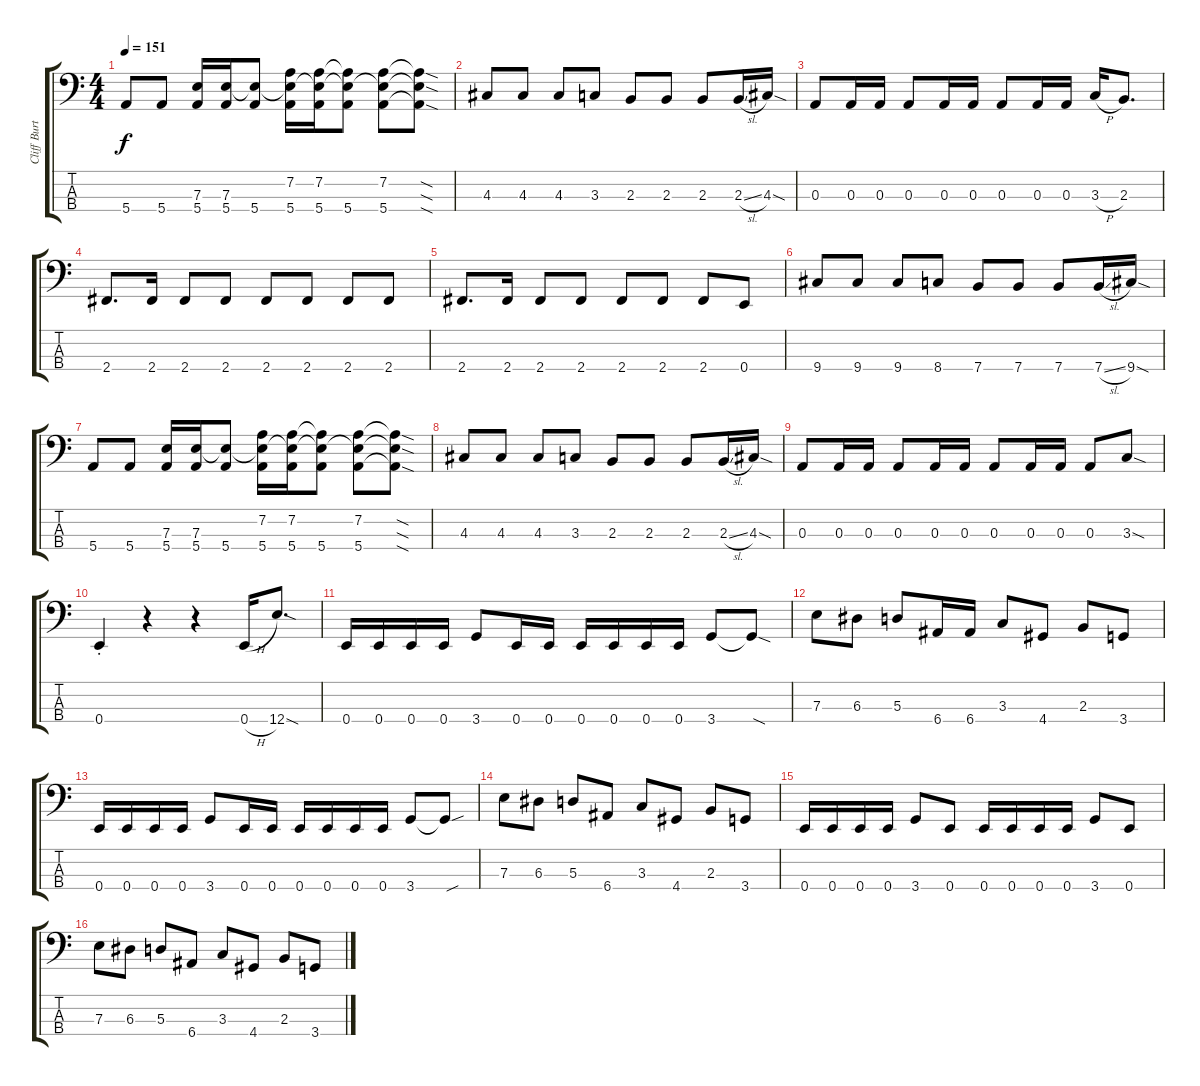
\track ("Cliff Burton" "Cliff Burt") {instrument electricbassfinger}
\staff {score tabs}
\tuning (G2 D2 A1 E1) {hide}
\ts (4 4)
\tempo 151
\clef f4
\ks c
5.4.8{dy f} 5.4.8 (7.3 5.4).16 (7.3 5.4).16 (7.3{t} 5.4).8 (7.2 7.3{t} 5.4).16 (7.2 7.3{t} 5.4).16 (7.2{t} 7.3{t} 5.4).8 (7.2 7.3{t} 5.4).8 (7.2{sod t} 7.3{sod t} 5.4{sod t}).8 |
4.3.8 4.3.8 4.3.8 3.3.8 2.3.8 2.3.8 2.3.8 2.3{sl}.16 4.3{sod}.16 |
0.3.8 0.3.16 0.3.16 0.3.8 0.3.16 0.3.16 0.3.8 0.3.16 0.3.16 3.3{h}.16 2.3.8{d} |
2.4.8{d} 2.4.16 2.4.8 2.4.8 2.4.8 2.4.8 2.4.8 2.4.8 |
2.4.8{d} 2.4.16 2.4.8 2.4.8 2.4.8 2.4.8 2.4.8 0.4.8 |
9.4.8 9.4.8 9.4.8 8.4.8 7.4.8 7.4.8 7.4.8 7.4{sl}.16 9.4{sod}.16 |
5.4.8 5.4.8 (7.3 5.4).16 (7.3 5.4).16 (7.3{t} 5.4).8 (7.2 7.3{t} 5.4).16 (7.2 7.3{t} 5.4).16 (7.2{t} 7.3{t} 5.4).8 (7.2 7.3{t} 5.4).8 (7.2{sod t} 7.3{sod t} 5.4{sod t}).8 |
4.3.8 4.3.8 4.3.8 3.3.8 2.3.8 2.3.8 2.3.8 2.3{sl}.16 4.3{sod}.16 |
0.3.8 0.3.16 0.3.16 0.3.8 0.3.16 0.3.16 0.3.8 0.3.16 0.3.16 0.3.8 3.3{sod}.8 |
0.4{st}.4 r.4 r.4 0.4{h}.16 12.4{sod}.8{d} |
0.4.16 0.4.16 0.4.16 0.4.16 3.4.8 0.4.16 0.4.16 0.4.16 0.4.16 0.4.16 0.4.16 3.4.8 3.4{sod t}.8 |
7.3.8 6.3.8 5.3.8 6.4.16 6.4.16 3.3.8 4.4.8 2.3.8 3.4.8 |
0.4.16 0.4.16 0.4.16 0.4.16 3.4.8 0.4.16 0.4.16 0.4.16 0.4.16 0.4.16 0.4.16 3.4.8 3.4{sou t}.8 |
7.3.8 6.3.8 5.3.8 6.4.8 3.3.8 4.4.8 2.3.8 3.4.8 |
0.4.16 0.4.16 0.4.16 0.4.16 3.4.8 0.4.8 0.4.16 0.4.16 0.4.16 0.4.16 3.4.8 0.4.8 |
7.3.8 6.3.8 5.3.8 6.4.8 3.3.8 4.4.8 2.3.8 3.4.8
